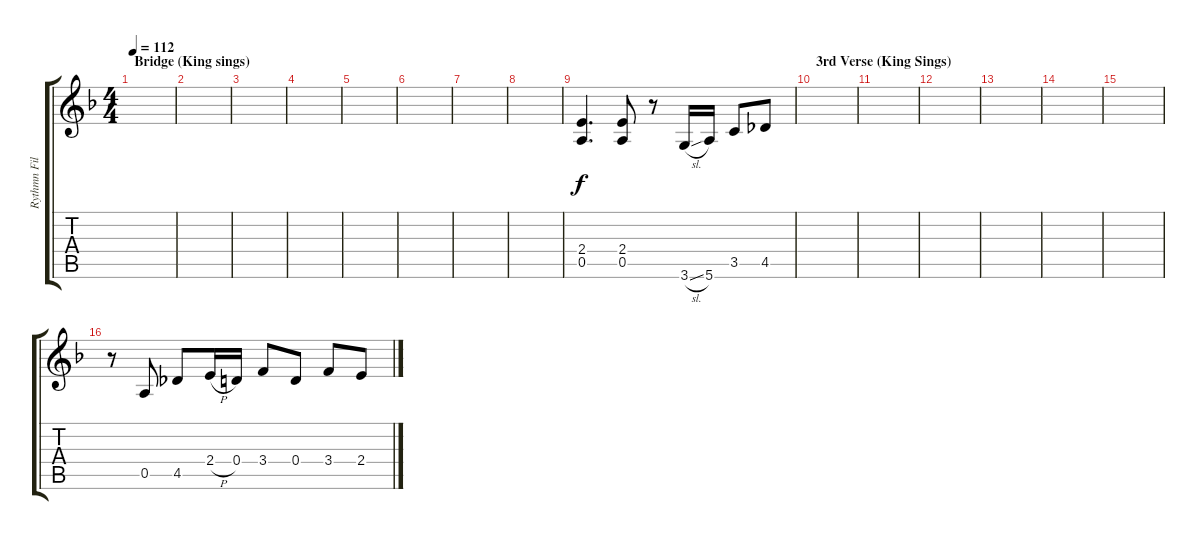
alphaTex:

\track ("Rythmn Fills" "Rythmn Fil") {instrument electricguitarclean}
\staff {score tabs}
\tuning (E4 B3 G3 D3 A2 E2) {hide}
\ts (4 4)
\section ("" "Bridge (King sings)")
\tempo 112
\clef g2
\ks f
|
|
|
|
|
|
|
|
(2.4 0.5).4{d} (2.4 0.5).8 r.8 3.6{sl}.16 5.6.16 3.5.8 4.5.8 |
\section ("" "3rd Verse (King Sings)")
|
|
|
|
|
|
r.8 0.5.8 4.5.8 2.4{h}.16 0.4.16 3.4.8 0.4.8 3.4.8 2.4.8
